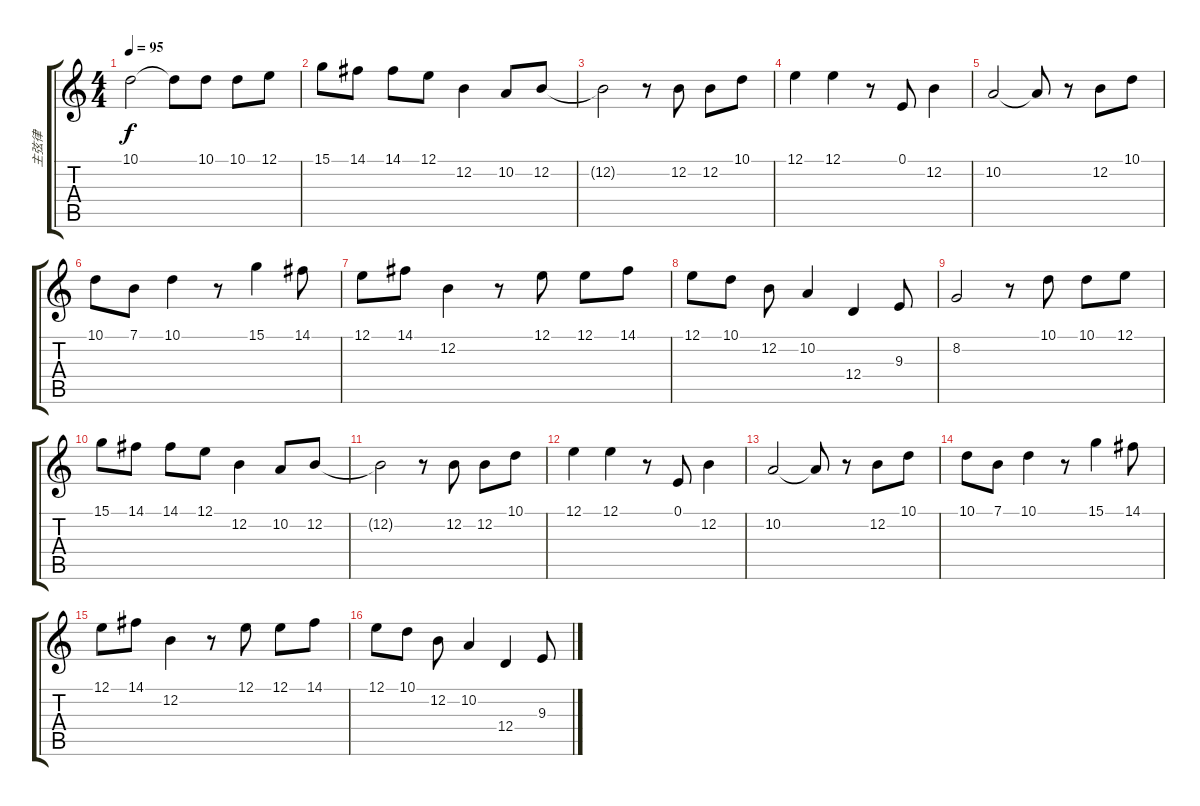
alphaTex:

\track ("主弦律" "主弦律") {instrument clarinet}
\staff {score tabs}
\tuning (E4 B3 G3 D3 A2 E2) {hide}
\ts (4 4)
\tempo 95
\clef g2
\ks c
10.1.2{dy f} 10.1{t}.8 10.1.8 10.1.8 12.1.8 |
15.1.8 14.1.8 14.1.8 12.1.8 12.2.4 10.2.8 12.2.8 |
12.2{t}.2 r.8 12.2.8 12.2.8 10.1.8 |
12.1.4 12.1.4 r.8 0.1.8 12.2.4 |
10.2.2 10.2{t}.8 r.8 12.2.8 10.1.8 |
10.1.8 7.1.8 10.1.4 r.8 15.1.4 14.1.8 |
12.1.8 14.1.8 12.2.4 r.8 12.1.8 12.1.8 14.1.8 |
12.1.8 10.1.8 12.2.8 10.2.4 12.4.4 9.3.8 |
8.2.2 r.8 10.1.8 10.1.8 12.1.8 |
15.1.8 14.1.8 14.1.8 12.1.8 12.2.4 10.2.8 12.2.8 |
12.2{t}.2 r.8 12.2.8 12.2.8 10.1.8 |
12.1.4 12.1.4 r.8 0.1.8 12.2.4 |
10.2.2 10.2{t}.8 r.8 12.2.8 10.1.8 |
10.1.8 7.1.8 10.1.4 r.8 15.1.4 14.1.8 |
12.1.8 14.1.8 12.2.4 r.8 12.1.8 12.1.8 14.1.8 |
12.1.8 10.1.8 12.2.8 10.2.4 12.4.4 9.3.8
